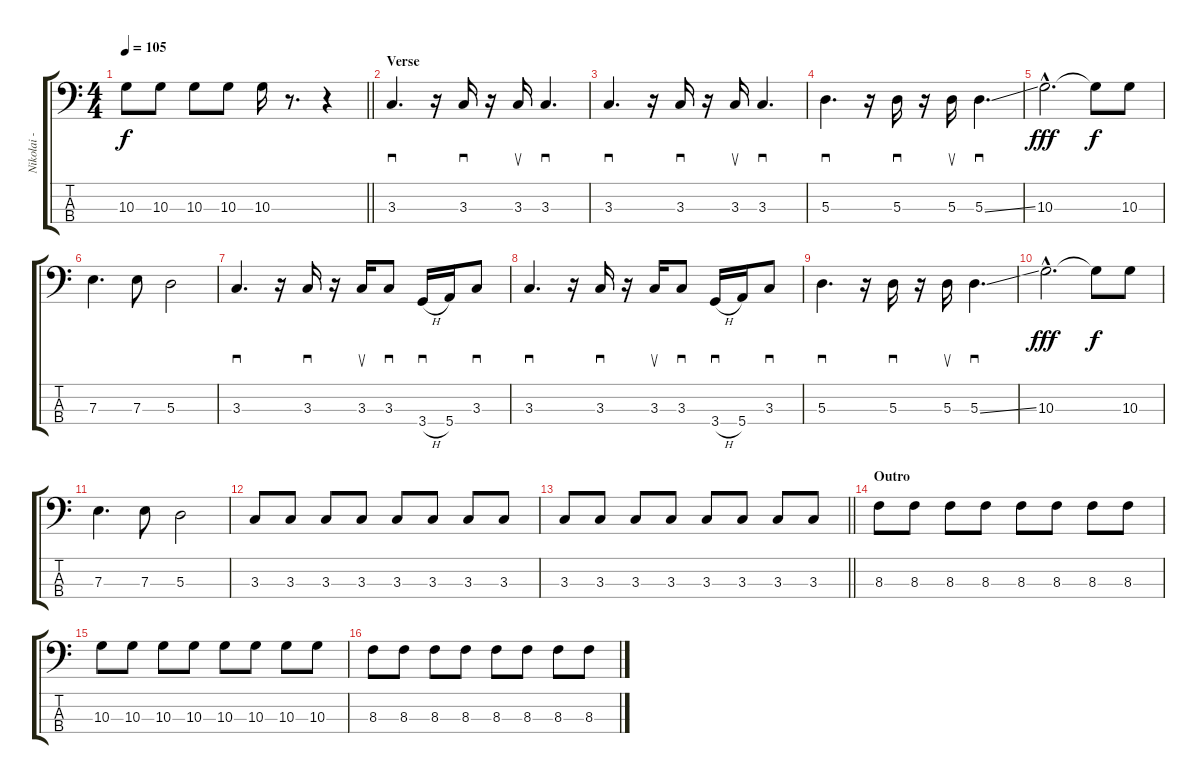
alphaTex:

\track ("Nikolai - Bass RSE" "Nikolai - ") {instrument electricbasspick}
\staff {score tabs}
\tuning (G2 D2 A1 E1) {hide}
\ts (4 4)
\tempo 105
\clef f4
\barLineRight lightlight
\ks c
10.3.8{dy f} 10.3.8 10.3.8 10.3.8 10.3.16 r.8{d} r.4 |
\section ("" "Verse")
3.3.4{d sd} r.16 3.3.16{sd} r.16 3.3.16{su} 3.3.4{d sd} |
3.3.4{d sd} r.16 3.3.16{sd} r.16 3.3.16{su} 3.3.4{d sd} |
5.3.4{d sd} r.16 5.3.16{sd} r.16 5.3.16{su} 5.3{ss}.4{d sd} |
10.3{hac}.2{d dy fff} 10.3{t}.8{dy f} 10.3.8 |
7.3.4{d} 7.3.8 5.3.2 |
3.3.4{d sd} r.16 3.3.16{sd} r.16 3.3.16{su} 3.3.8{sd} 3.4{h}.16{sd} 5.4.16 3.3.8{sd} |
3.3.4{d sd} r.16 3.3.16{sd} r.16 3.3.16{su} 3.3.8{sd} 3.4{h}.16{sd} 5.4.16 3.3.8{sd} |
5.3.4{d sd} r.16 5.3.16{sd} r.16 5.3.16{su} 5.3{ss}.4{d sd} |
10.3{hac}.2{d dy fff} 10.3{t}.8{dy f} 10.3.8 |
7.3.4{d} 7.3.8 5.3.2 |
3.3.8 3.3.8 3.3.8 3.3.8 3.3.8 3.3.8 3.3.8 3.3.8 |
\barLineRight lightlight
3.3.8 3.3.8 3.3.8 3.3.8 3.3.8 3.3.8 3.3.8 3.3.8 |
\section ("" "Outro")
8.3.8 8.3.8 8.3.8 8.3.8 8.3.8 8.3.8 8.3.8 8.3.8 |
10.3.8 10.3.8 10.3.8 10.3.8 10.3.8 10.3.8 10.3.8 10.3.8 |
8.3.8 8.3.8 8.3.8 8.3.8 8.3.8 8.3.8 8.3.8 8.3.8
